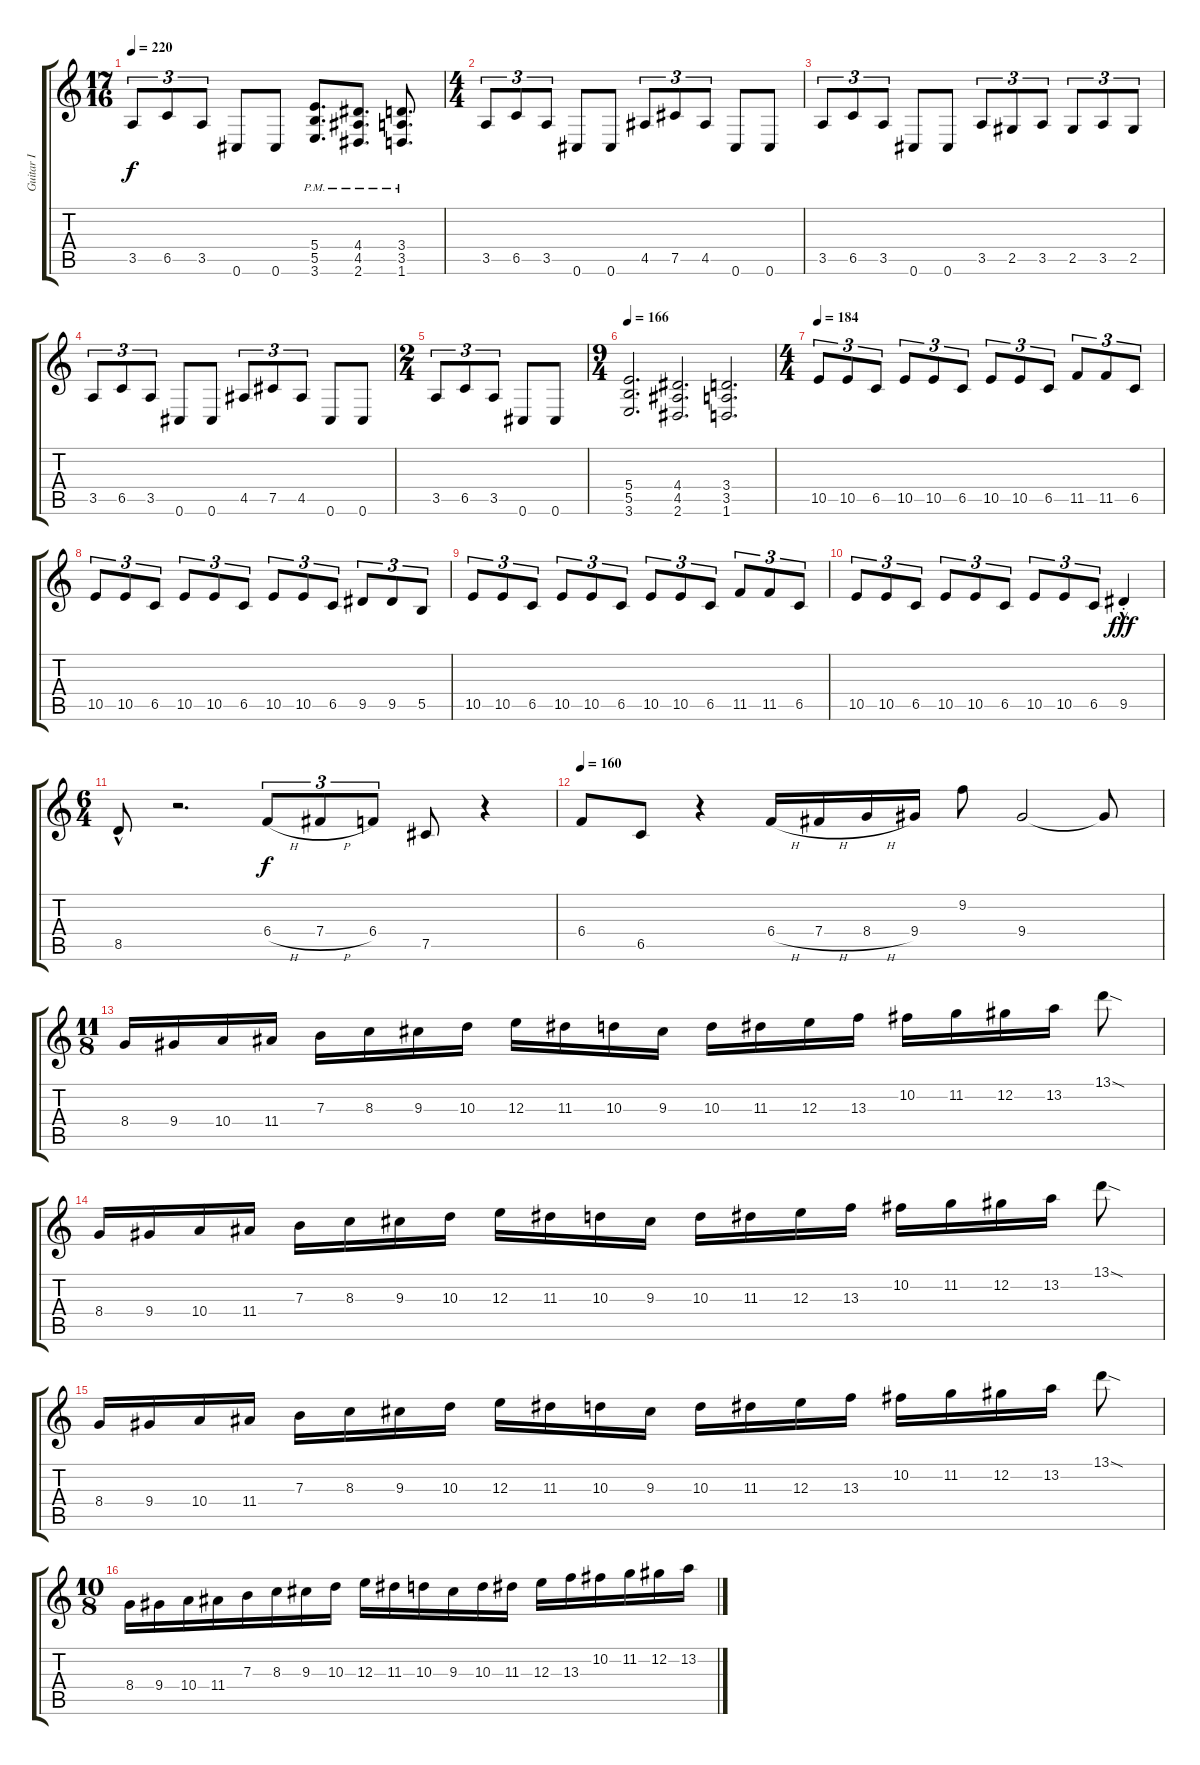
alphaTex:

\track ("Guitar I" "Guitar I") {instrument overdrivenguitar}
\staff {score tabs}
\tuning (Db4 Ab3 E3 B2 Gb2 Db2) {hide}
\ts (17 16)
\tempo 220
\clef g2
\ks c
3.5.8{tu (3 2) dy f} 6.5.8{tu (3 2)} 3.5.8{tu (3 2)} 0.6.8 0.6.8 (5.4{pm} 5.5{pm} 3.6{pm}).8{d} (4.4{pm} 4.5{pm} 2.6{pm}).8{d} (3.4{pm} 3.5{pm} 1.6{pm}).8{d} |
\ts (4 4)
3.5.8{tu (3 2)} 6.5.8{tu (3 2)} 3.5.8{tu (3 2)} 0.6.8 0.6.8 4.5.8{tu (3 2)} 7.5.8{tu (3 2)} 4.5.8{tu (3 2)} 0.6.8 0.6.8 |
3.5.8{tu (3 2)} 6.5.8{tu (3 2)} 3.5.8{tu (3 2)} 0.6.8 0.6.8 3.5.8{tu (3 2)} 2.5.8{tu (3 2)} 3.5.8{tu (3 2)} 2.5.8{tu (3 2)} 3.5.8{tu (3 2)} 2.5.8{tu (3 2)} |
3.5.8{tu (3 2)} 6.5.8{tu (3 2)} 3.5.8{tu (3 2)} 0.6.8 0.6.8 4.5.8{tu (3 2)} 7.5.8{tu (3 2)} 4.5.8{tu (3 2)} 0.6.8 0.6.8 |
\ts (2 4)
3.5.8{tu (3 2)} 6.5.8{tu (3 2)} 3.5.8{tu (3 2)} 0.6.8 0.6.8 |
\ts (9 4)
\tempo 166
(5.4 5.5 3.6).2{d} (4.4 4.5 2.6).2{d} (3.4 3.5 1.6).2{d} |
\ts (4 4)
\tempo 184
10.5.8{tu (3 2)} 10.5.8{tu (3 2)} 6.5.8{tu (3 2)} 10.5.8{tu (3 2)} 10.5.8{tu (3 2)} 6.5.8{tu (3 2)} 10.5.8{tu (3 2)} 10.5.8{tu (3 2)} 6.5.8{tu (3 2)} 11.5.8{tu (3 2)} 11.5.8{tu (3 2)} 6.5.8{tu (3 2)} |
10.5.8{tu (3 2)} 10.5.8{tu (3 2)} 6.5.8{tu (3 2)} 10.5.8{tu (3 2)} 10.5.8{tu (3 2)} 6.5.8{tu (3 2)} 10.5.8{tu (3 2)} 10.5.8{tu (3 2)} 6.5.8{tu (3 2)} 9.5.8{tu (3 2)} 9.5.8{tu (3 2)} 5.5.8{tu (3 2)} |
10.5.8{tu (3 2)} 10.5.8{tu (3 2)} 6.5.8{tu (3 2)} 10.5.8{tu (3 2)} 10.5.8{tu (3 2)} 6.5.8{tu (3 2)} 10.5.8{tu (3 2)} 10.5.8{tu (3 2)} 6.5.8{tu (3 2)} 11.5.8{tu (3 2)} 11.5.8{tu (3 2)} 6.5.8{tu (3 2)} |
10.5.8{tu (3 2)} 10.5.8{tu (3 2)} 6.5.8{tu (3 2)} 10.5.8{tu (3 2)} 10.5.8{tu (3 2)} 6.5.8{tu (3 2)} 10.5.8{tu (3 2)} 10.5.8{tu (3 2)} 6.5.8{tu (3 2)} 9.5{hac st}.4{dy fff} |
\ts (6 4)
8.5{hac}.8 r.2{d} 6.4{h}.8{tu (3 2) dy f} 7.4{h}.8{tu (3 2)} 6.4.8{tu (3 2)} 7.5.8 r.4 |
\tempo 160
6.4.8 6.5.8 r.4 6.4{h}.16 7.4{h}.16 8.4{h}.16 9.4.16 9.2.8 9.4.2 9.4{t}.8 |
\ts (11 8)
8.4.16 9.4.16 10.4.16 11.4.16 7.3.16 8.3.16 9.3.16 10.3.16 12.3.16 11.3.16 10.3.16 9.3.16 10.3.16 11.3.16 12.3.16 13.3.16 10.2.16 11.2.16 12.2.16 13.2.16 13.1{sod}.8 |
8.4.16 9.4.16 10.4.16 11.4.16 7.3.16 8.3.16 9.3.16 10.3.16 12.3.16 11.3.16 10.3.16 9.3.16 10.3.16 11.3.16 12.3.16 13.3.16 10.2.16 11.2.16 12.2.16 13.2.16 13.1{sod}.8 |
8.4.16 9.4.16 10.4.16 11.4.16 7.3.16 8.3.16 9.3.16 10.3.16 12.3.16 11.3.16 10.3.16 9.3.16 10.3.16 11.3.16 12.3.16 13.3.16 10.2.16 11.2.16 12.2.16 13.2.16 13.1{sod}.8 |
\ts (10 8)
8.4.16 9.4.16 10.4.16 11.4.16 7.3.16 8.3.16 9.3.16 10.3.16 12.3.16 11.3.16 10.3.16 9.3.16 10.3.16 11.3.16 12.3.16 13.3.16 10.2.16 11.2.16 12.2.16 13.2.16
